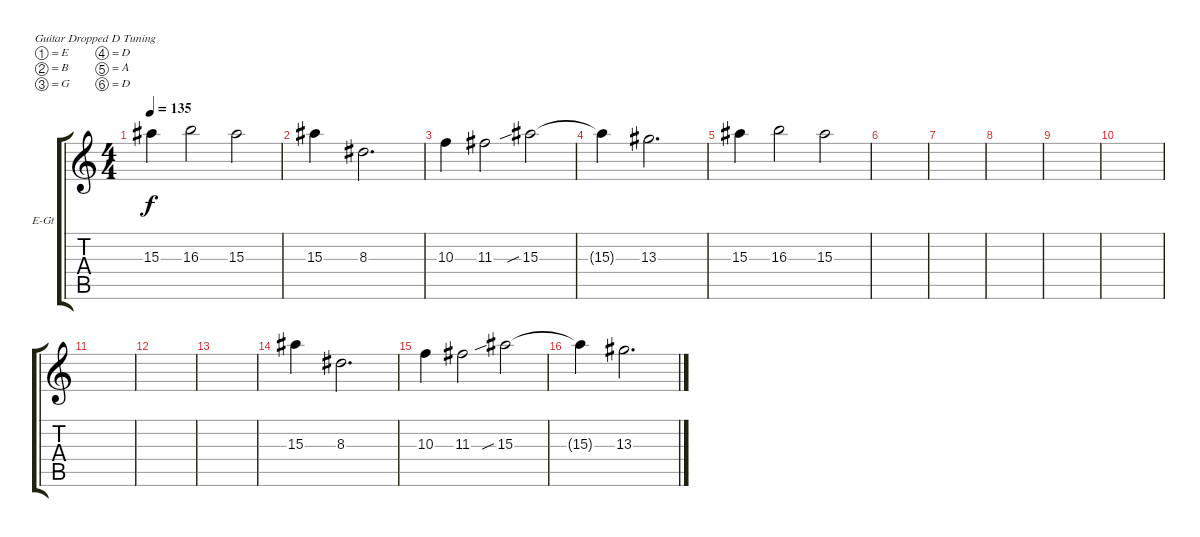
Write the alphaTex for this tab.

\bracketExtendMode groupsimilarinstruments
\firstSystemTrackNameOrientation horizontal
\otherSystemsTrackNameOrientation horizontal
\track ("Electric Guitar" "E-Gt") {instrument distortionguitar}
\staff {score tabs}
\tuning (E4 B3 G3 D3 A2 D2)
\ts (4 4)
\tempo 135
\clef g2
\scale
0.333333
\ks c
15.3.4{dy f} 16.3.2 15.3.2 |
\scale
0.333333 15.3.4 8.3.2{d} |
\scale
0.333333 10.3.4 11.3.2 15.3{sib}.2 |
\scale
0.333333 15.3{t}.4 13.3.2{d} |
\scale
0.333333 15.3.4 16.3.2 15.3.2 |
\scale
0.333333 |
\scale
0.333333 |
\scale
0.333333 |
\scale
0.333333 |
\scale
0.333333 |
\scale
0.333333 |
\scale
0.333333 |
\scale
0.333333 |
\scale
0.333333 15.3.4 8.3.2{d} |
\scale
0.333333 10.3.4 11.3.2 15.3{sib}.2 |
\scale
0.333333 15.3{t}.4 13.3.2{d}
